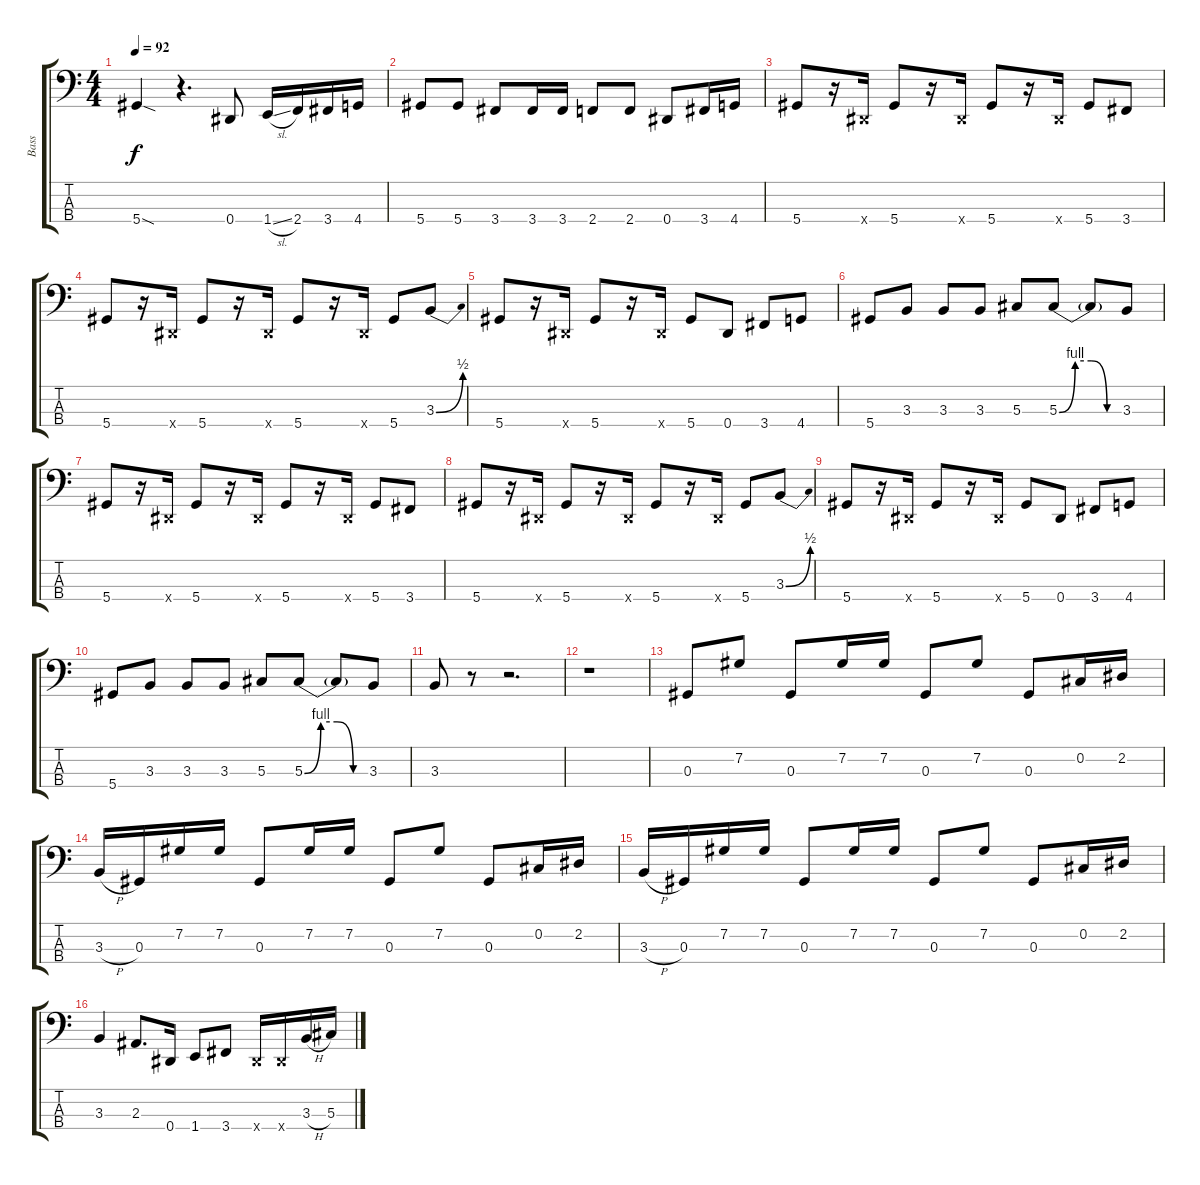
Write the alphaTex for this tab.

\track ("Bass" "Bass") {instrument electricbasspick}
\staff {score tabs}
\tuning (Gb2 Db2 Ab1 Eb1) {hide}
\ts (4 4)
\tempo 92
\clef f4
\ks c
5.4{sod}.4{dy f} r.4{d} 0.4.8 1.4{sl}.16 2.4.16 3.4.16 4.4.16 |
5.4.8 5.4.8 3.4.8 3.4.16 3.4.16 2.4.8 2.4.8 0.4.8 3.4.16 4.4.16 |
5.4.8 r.16 0.4{x}.16 5.4.8 r.16 0.4{x}.16 5.4.8 r.16 0.4{x}.16 5.4.8 3.4.8 |
5.4.8 r.16 0.4{x}.16 5.4.8 r.16 0.4{x}.16 5.4.8 r.16 0.4{x}.16 5.4.8 3.3{be (bend 0 0 60 2)}.8 |
5.4.8 r.16 0.4{x}.16 5.4.8 r.16 0.4{x}.16 5.4.8 0.4.8 3.4.8 4.4.8 |
5.4.8 3.3.8 3.3.8 3.3.8 5.3.8 5.3{be (custom 0 0 15 4 30 4 45 0 60 0)}.8 5.3{t}.8 3.3.8 |
5.4.8 r.16 0.4{x}.16 5.4.8 r.16 0.4{x}.16 5.4.8 r.16 0.4{x}.16 5.4.8 3.4.8 |
5.4.8 r.16 0.4{x}.16 5.4.8 r.16 0.4{x}.16 5.4.8 r.16 0.4{x}.16 5.4.8 3.3{be (bend 0 0 60 2)}.8 |
5.4.8 r.16 0.4{x}.16 5.4.8 r.16 0.4{x}.16 5.4.8 0.4.8 3.4.8 4.4.8 |
5.4.8 3.3.8 3.3.8 3.3.8 5.3.8 5.3{be (custom 0 0 15 4 30 4 45 0 60 0)}.8 5.3{t}.8 3.3.8 |
3.3.8 r.8 r.2{d} |
r.1 |
0.3.8 7.2.8 0.3.8 7.2.16 7.2.16 0.3.8 7.2.8 0.3.8 0.2.16 2.2.16 |
3.3{h}.16 0.3.16 7.2.16 7.2.16 0.3.8 7.2.16 7.2.16 0.3.8 7.2.8 0.3.8 0.2.16 2.2.16 |
3.3{h}.16 0.3.16 7.2.16 7.2.16 0.3.8 7.2.16 7.2.16 0.3.8 7.2.8 0.3.8 0.2.16 2.2.16 |
3.3.4 2.3.8{d} 0.4.16 1.4.8 3.4.8 0.4{x}.16 0.4{x}.16 3.3{h}.16 5.3.16
